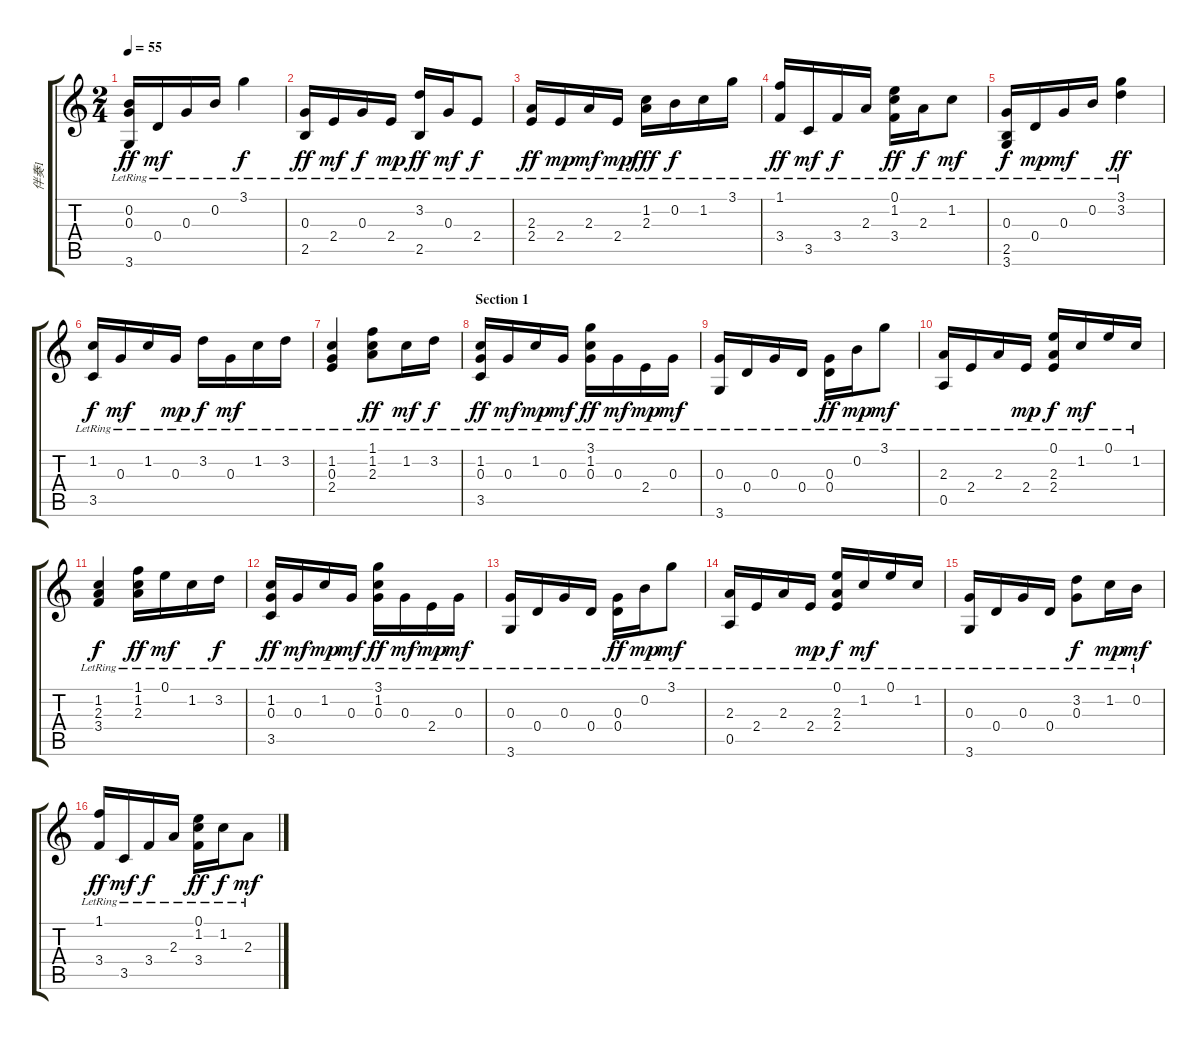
\track ("伴奏1" "伴奏1") {instrument acousticguitarnylon}
\staff {score tabs}
\tuning (E4 B3 G3 D3 A2 E2) {hide}
\ts (2 4)
\tempo 55
\clef g2
\ks c
(0.2{lr} 0.3{lr} 3.6{lr}).16{dy ff} 0.4{lr}.16{dy mf} 0.3{lr}.16 0.2{lr}.16 3.1{lr}.4{dy f} |
(0.3{lr} 2.5{lr}).16{dy ff} 2.4{lr}.16{dy mf} 0.3{lr}.16{dy f} 2.4{lr}.16{dy mp} (3.2{lr} 2.5{lr}).16{dy ff} 0.3{lr}.16{dy mf} 2.4{lr}.8{dy f} |
(2.3{lr} 2.4{lr}).16{dy ff} 2.4{lr}.16{dy mp} 2.3{lr}.16{dy mf} 2.4{lr}.16{dy mp} (1.2{lr} 2.3{lr}).16{dy fff} 0.2{lr}.16{dy f} 1.2{lr}.16 3.1{lr}.16 |
(1.1{lr} 3.4{lr}).16{dy ff} 3.5{lr}.16{dy mf} 3.4{lr}.16{dy f} 2.3{lr}.16 (0.1{lr} 1.2{lr} 3.4{lr}).16{dy ff} 2.3{lr}.16{dy f} 1.2{lr}.8{dy mf} |
(0.3{lr} 2.5{lr} 3.6{lr}).16{dy f} 0.4{lr}.16{dy mp} 0.3{lr}.16{dy mf} 0.2{lr}.16 (3.1{lr} 3.2{lr}).4{dy ff} |
(1.2{lr} 3.5{lr}).16{dy f} 0.3{lr}.16{dy mf} 1.2{lr}.16 0.3{lr}.16{dy mp} 3.2{lr}.16{dy f} 0.3{lr}.16{dy mf} 1.2{lr}.16 3.2{lr}.16 |
(1.2{lr} 0.3{lr} 2.4{lr}).4 (1.1{lr} 1.2{lr} 2.3{lr}).8{dy ff} 1.2{lr}.16{dy mf} 3.2{lr}.16{dy f} |
\section ("" "Section 1")
(1.2{lr} 0.3{lr} 3.5{lr}).16{dy ff} 0.3{lr}.16{dy mf} 1.2{lr}.16{dy mp} 0.3{lr}.16{dy mf} (3.1{lr} 1.2{lr} 0.3{lr}).16{dy ff} 0.3{lr}.16{dy mf} 2.4{lr}.16{dy mp} 0.3{lr}.16{dy mf} |
(0.3{lr} 3.6{lr}).16 0.4{lr}.16 0.3{lr}.16 0.4{lr}.16 (0.3{lr} 0.4{lr}).16{dy ff} 0.2{lr}.16{dy mp} 3.1{lr}.8{dy mf} |
(2.3{lr} 0.5{lr}).16 2.4{lr}.16 2.3{lr}.16 2.4{lr}.16{dy mp} (0.1{lr} 2.3{lr} 2.4{lr}).16{dy f} 1.2{lr}.16{dy mf} 0.1{lr}.16 1.2{lr}.16 |
(1.2{lr} 2.3{lr} 3.4{lr}).4{dy f} (1.1{lr} 1.2{lr} 2.3{lr}).16{dy ff} 0.1{lr}.16{dy mf} 1.2{lr}.16 3.2{lr}.16{dy f} |
(1.2{lr} 0.3{lr} 3.5{lr}).16{dy ff} 0.3{lr}.16{dy mf} 1.2{lr}.16{dy mp} 0.3{lr}.16{dy mf} (3.1{lr} 1.2{lr} 0.3{lr}).16{dy ff} 0.3{lr}.16{dy mf} 2.4{lr}.16{dy mp} 0.3{lr}.16{dy mf} |
(0.3{lr} 3.6{lr}).16 0.4{lr}.16 0.3{lr}.16 0.4{lr}.16 (0.3{lr} 0.4{lr}).16{dy ff} 0.2{lr}.16{dy mp} 3.1{lr}.8{dy mf} |
(2.3{lr} 0.5{lr}).16 2.4{lr}.16 2.3{lr}.16 2.4{lr}.16{dy mp} (0.1{lr} 2.3{lr} 2.4{lr}).16{dy f} 1.2{lr}.16{dy mf} 0.1{lr}.16 1.2{lr}.16 |
(0.3{lr} 3.6{lr}).16 0.4{lr}.16 0.3{lr}.16 0.4{lr}.16 (3.2{lr} 0.3{lr}).8{dy f} 1.2{lr}.16{dy mp} 0.2{lr}.16{dy mf} |
(1.1{lr} 3.4{lr}).16{dy ff} 3.5{lr}.16{dy mf} 3.4{lr}.16{dy f} 2.3{lr}.16 (0.1{lr} 1.2{lr} 3.4{lr}).16{dy ff} 1.2{lr}.16{dy f} 2.3{lr}.8{dy mf}
